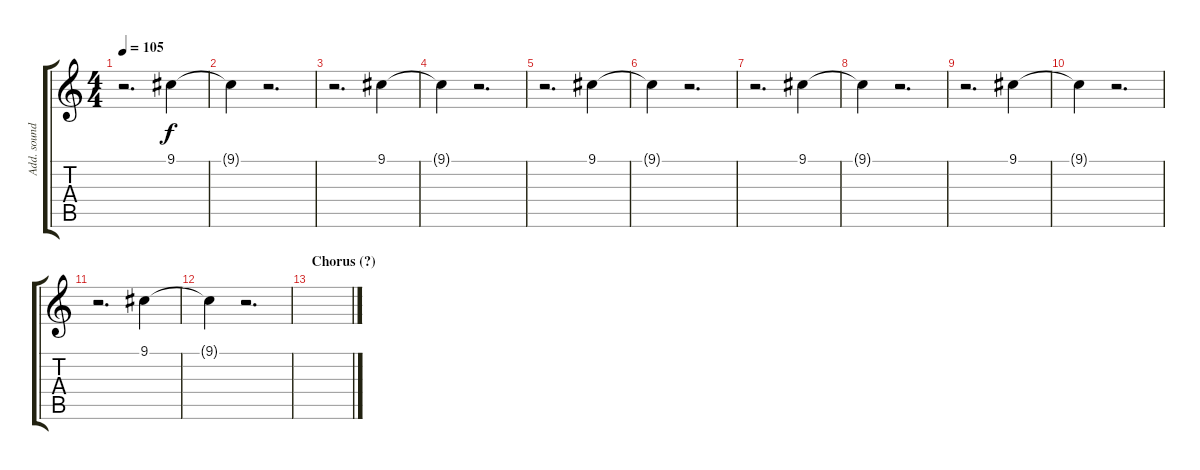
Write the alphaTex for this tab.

\track ("Add. sounds" "Add. sound") {instrument electricpiano1}
\staff {score tabs}
\tuning (E4 B3 G3 D3 A2 E2) {hide}
\ts (4 4)
\tempo 105
\clef g2
\ks c
r.2{d dy f} 9.1.4 |
9.1{t}.4 r.2{d} |
r.2{d} 9.1.4 |
9.1{t}.4 r.2{d} |
r.2{d} 9.1.4 |
9.1{t}.4 r.2{d} |
r.2{d} 9.1.4 |
9.1{t}.4 r.2{d} |
r.2{d} 9.1.4 |
9.1{t}.4 r.2{d} |
r.2{d} 9.1.4 |
9.1{t}.4 r.2{d} |
\section ("" "Chorus (?)")
